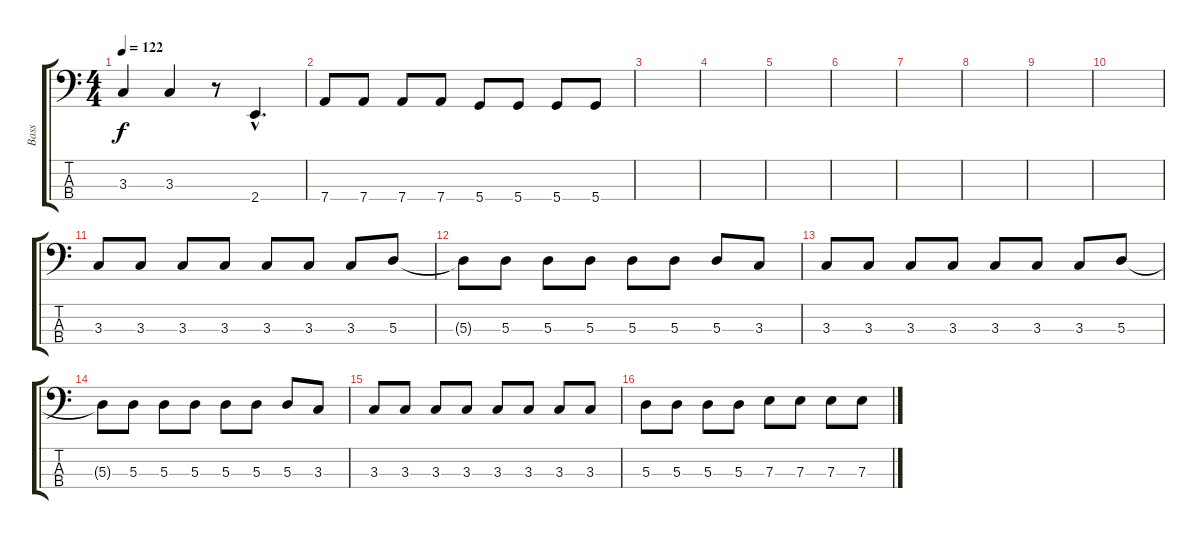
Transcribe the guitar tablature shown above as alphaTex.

\track ("Bass" "Bass") {instrument electricbassfinger}
\staff {score tabs}
\tuning (G2 D2 A1 D1) {hide}
\ts (4 4)
\tempo 122
\clef f4
\ks c
3.3.4{dy f} 3.3.4 r.8 2.4{hac}.4{d} |
7.4.8 7.4.8 7.4.8 7.4.8 5.4.8 5.4.8 5.4.8 5.4.8 |
|
|
|
|
|
|
|
|
3.3.8 3.3.8 3.3.8 3.3.8 3.3.8 3.3.8 3.3.8 5.3.8 |
5.3{t}.8 5.3.8 5.3.8 5.3.8 5.3.8 5.3.8 5.3.8 3.3.8 |
3.3.8 3.3.8 3.3.8 3.3.8 3.3.8 3.3.8 3.3.8 5.3.8 |
5.3{t}.8 5.3.8 5.3.8 5.3.8 5.3.8 5.3.8 5.3.8 3.3.8 |
3.3.8 3.3.8 3.3.8 3.3.8 3.3.8 3.3.8 3.3.8 3.3.8 |
5.3.8 5.3.8 5.3.8 5.3.8 7.3.8 7.3.8 7.3.8 7.3.8
